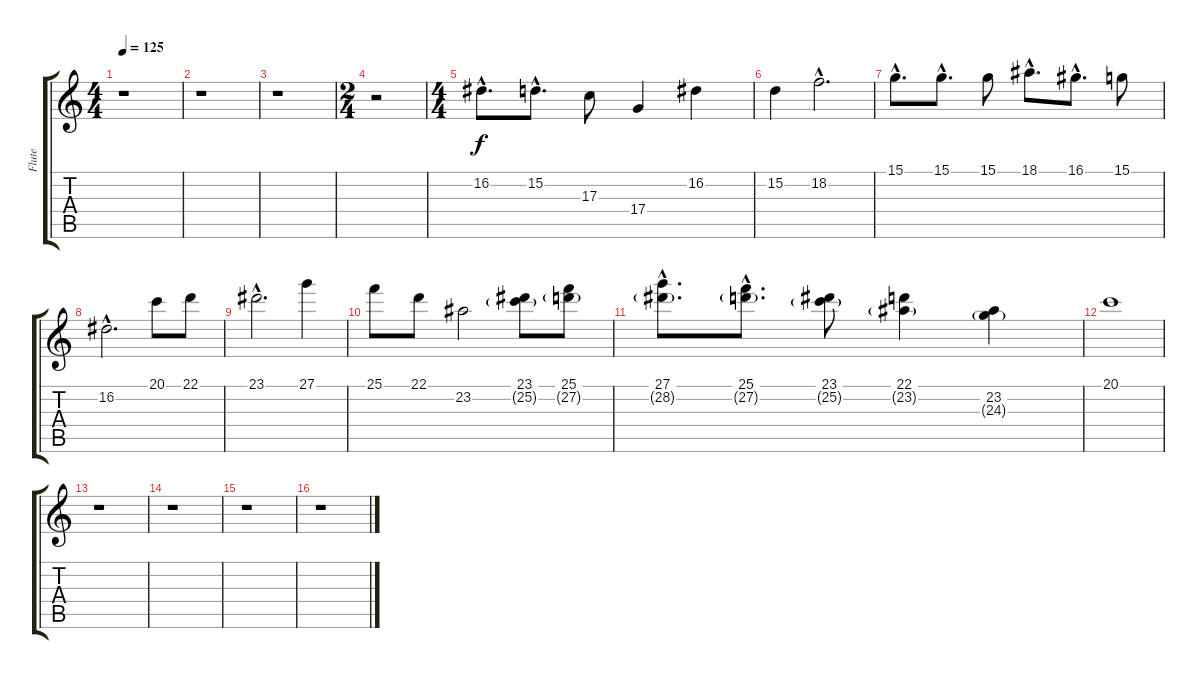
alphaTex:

\track ("Flute" "Flute") {instrument flute}
\staff {score tabs}
\tuning (E4 B3 G3 D3 A2 E2) {hide}
\ts (4 4)
\tempo 125
\clef g2
\ks c
r.1{dy f} |
r.1 |
r.1 |
\ts (2 4)
r.2 |
\ts (4 4)
16.2{hac}.8{d} 15.2{hac}.8{d} 17.3.8 17.4.4 16.2.4 |
15.2.4 18.2{hac}.2{d} |
15.1{hac}.8{d} 15.1{hac}.8{d} 15.1.8 18.1{hac}.8{d} 16.1{hac}.8{d} 15.1.8 |
16.2{hac}.2{d} 20.1.8 22.1.8 |
23.1{hac}.2{d} 27.1.4 |
25.1.8 22.1.8 23.2.2 (23.1 25.2{g}).8 (25.1 27.2{g}).8 |
(27.1{hac} 28.2{g hac}).8{d} (25.1{hac} 27.2{g hac}).8{d} (23.1 25.2{g}).8 (22.1 23.2{g}).4 (23.2 24.3{g}).4 |
20.1.1 |
r.1 |
r.1 |
r.1 |
r.1
